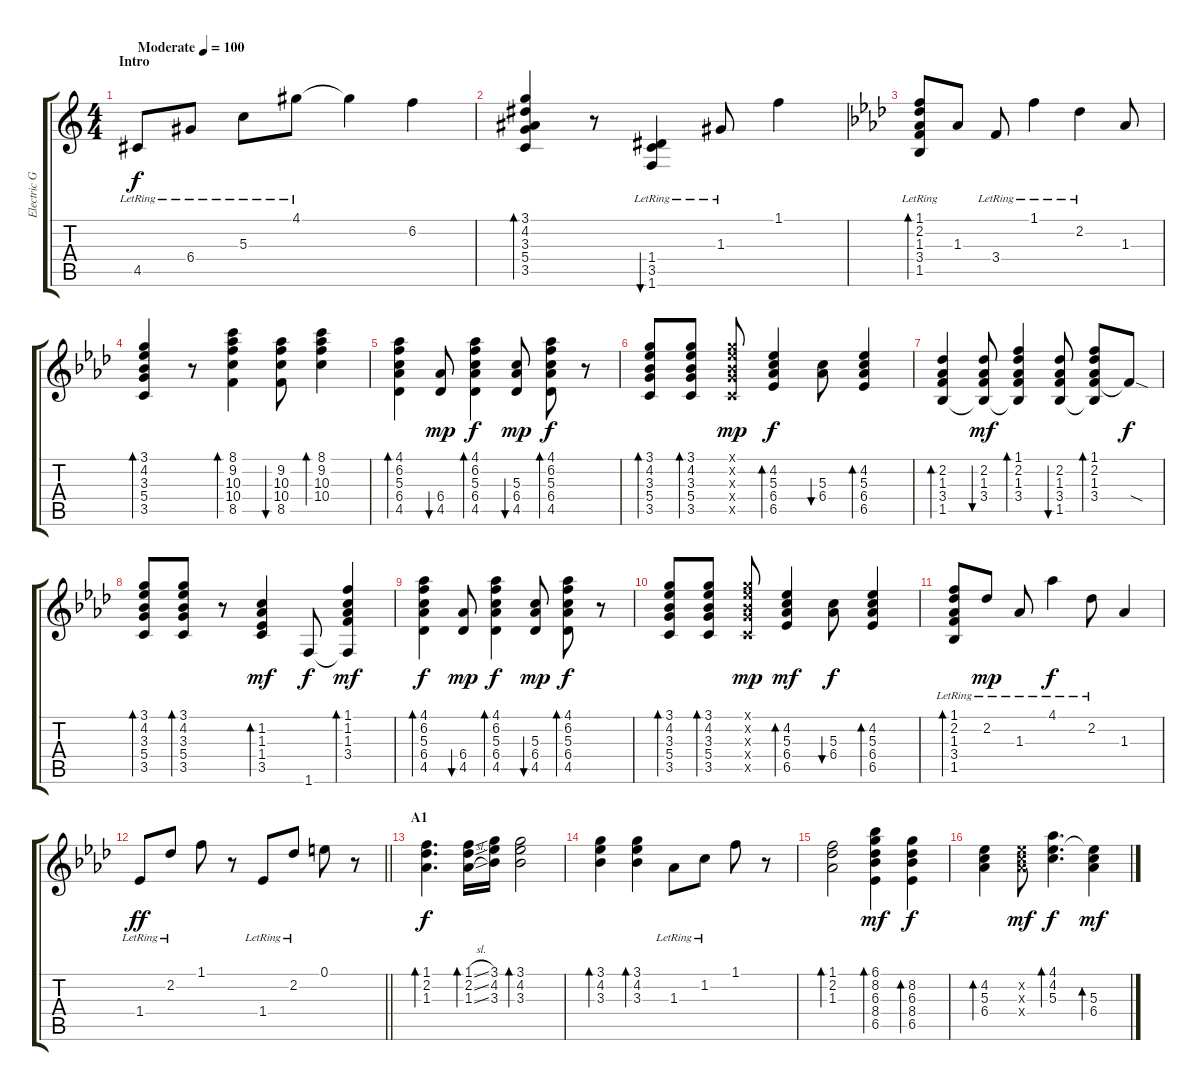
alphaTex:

\track ("Electric Guitar" "Electric G") {instrument acousticguitarsteel}
\staff {score tabs}
\tuning (E4 B3 G3 D3 A2 E2) {hide}
\ts (4 4)
\section ("" "Intro")
\tempo (100 "Moderate")
\clef g2
\ks c
4.5{lr}.8{dy f instrument acousticguitarsteel} 6.4{lr}.8 5.3{lr}.8 4.1{lr}.8 4.1{t}.4 6.2.4 |
(3.1 4.2 3.3 5.4 3.5).4{bd 60} r.8 (1.4{lr} 3.5{lr} 1.6{lr}).4{bu 30} 1.3{lr}.8 1.1.4 |
\ks ab
(1.1{lr} 2.2{lr} 1.3{lr} 3.4{lr} 1.5{lr}).8{bd 30} 1.3.8 3.4{lr}.8 1.1{lr}.4 2.2{lr}.4 1.3.8 |
(3.1 4.2 3.3 5.4 3.5).4{bd 60} r.8 (8.1 9.2 10.3 10.4 8.5).4{bd 30} (9.2 10.3 10.4 8.5).8{bu 30} (8.1 9.2 10.3 10.4).4{bd 30} |
(4.1 6.2 5.3 6.4 4.5).4{bd 60} (6.4 4.5).8{bu 60 dy mp} (4.1 6.2 5.3 6.4 4.5).4{bd 60 dy f} (5.3 6.4 4.5).8{bu 60 dy mp} (4.1 6.2 5.3 6.4 4.5).8{bd 60 dy f} r.8 |
(3.1 4.2 3.3 5.4 3.5).8{bd 60} (3.1 4.2 3.3 5.4 3.5).8{bd 60} (3.1{x} 4.2{x} 3.3{x} 5.4{x} 3.5{x}).8{dy mp} (4.2 5.3 6.4 6.5).4{bd 60 dy f} (5.3 6.4).8{bu 60} (4.2 5.3 6.4 6.5).4{bd 30} |
(2.2 1.3 3.4 1.5).4{bd 30} (2.2 1.3 3.4 1.5{t}).8{bu 30 dy mf} (1.1 2.2 1.3 3.4 1.5{t}).4{bd 30} (2.2 1.3 3.4 1.5).8{bu 30} (1.1 2.2 1.3 3.4 1.5{t}).8{bd 30} 3.4{sod t}.8{dy f} |
(3.1 4.2 3.3 5.4 3.5).8{bd 60} (3.1 4.2 3.3 5.4 3.5).8{bd 60} r.8 (1.2 1.3 1.4 3.5).4{bd 60 dy mf} 1.6.8{dy f} (1.1 1.2 1.3 3.4 1.6{t}).4{bd 30 dy mf} |
(4.1 6.2 5.3 6.4 4.5).4{bd 60 dy f} (6.4 4.5).8{bu 60 dy mp} (4.1 6.2 5.3 6.4 4.5).4{bd 60 dy f} (5.3 6.4 4.5).8{bu 60 dy mp} (4.1 6.2 5.3 6.4 4.5).8{bd 60 dy f} r.8 |
(3.1 4.2 3.3 5.4 3.5).8{bd 60} (3.1 4.2 3.3 5.4 3.5).8{bd 60} (3.1{x} 4.2{x} 3.3{x} 5.4{x} 3.5{x}).8{dy mp} (4.2 5.3 6.4 6.5).4{bd 60 dy mf} (5.3 6.4).8{bu 60 dy f} (4.2 5.3 6.4 6.5).4{bd 30} |
(1.1{lr} 2.2{lr} 1.3{lr} 3.4{lr} 1.5{lr}).8{bd 60} 2.2{lr}.8{dy mp} 1.3{lr}.8 4.1{lr}.4{dy f} 2.2{lr}.8 1.3.4 |
\barLineRight lightlight
1.4{lr}.8{dy ff} 2.2{lr}.8 1.1.8 r.8 1.4{lr}.8 2.2{lr}.8 0.1.8 r.8 |
\section ("" "A1")
(1.1 2.2 1.3).4{d bd 30 dy f} (1.1{sl} 2.2{sl} 1.3{sl}).16{bd 30} (3.1 4.2 3.3).16 (3.1 4.2 3.3).2{bd 30} |
(3.1 4.2 3.3).4{bd 30} (3.1 4.2 3.3).4{bd 30} 1.3{lr}.8 1.2{lr}.8 1.1.8 r.8 |
(1.1 2.2 1.3).2{bd 30} (6.1 8.2 6.3 8.4 6.5).4{bd 30 dy mf} (8.2 6.3 8.4 6.5).4{bd 30 dy f} |
(4.2 5.3 6.4).4{bd 30} (4.2{x} 5.3{x} 6.4{x}).8{dy mf} (4.1 4.2 5.3).4{d bd 30 dy f} (4.2{t} 5.3 6.4).4{bd 30 dy mf}
